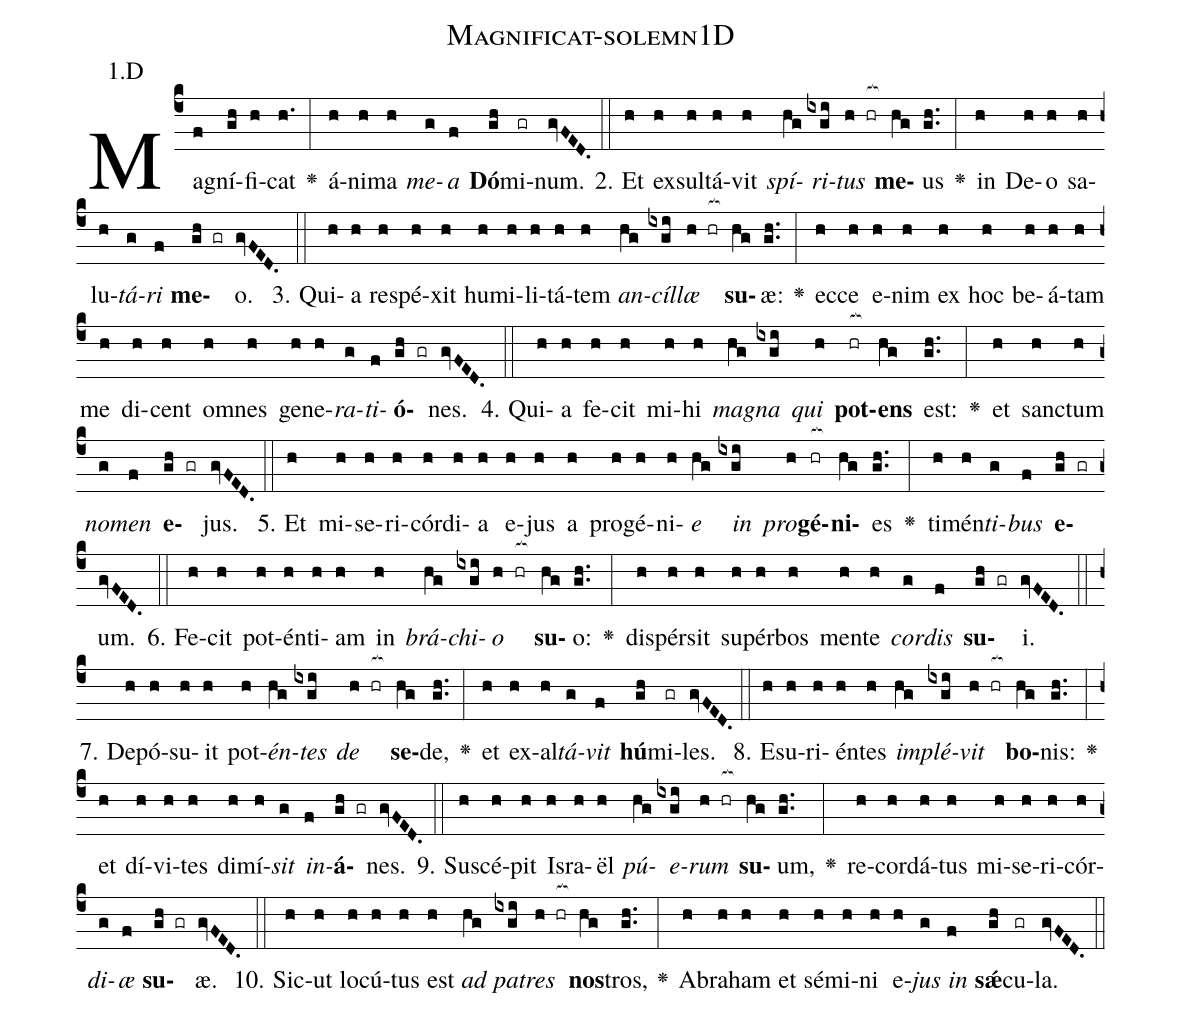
name: Magnificat-solemn1D;
annotation: 1.D;
%%
(c4)Ma(f)gní(gh)fi(h)cat(h.) <v>\greheightstar</v>(:) á(h)ni(h)ma(h) <i>me</i>(g)<i>a</i>(f) <b>Dó</b>(gh)mi(gr)num.(gvFED.) (::)
2. Et(h) ex(h)sul(h)tá(h)vit(h) <i>spí</i>(hg)<i>ri</i>(ixgi)<i>tus</i>(h hr[ocb:1{]) <b>me</b>(hg[ocb:0}])us(gh..) <v>\greheightstar</v>(:) in(h) De(h)o(h) sa(h)lu(h)<i>tá</i>(g)<i>ri</i>(f) <b>me</b>(gh gr)o.(gvFED.) (::)
3. Qui(h)a(h) re(h)spé(h)xit(h) hu(h)mi(h)li(h)tá(h)tem(h) <i>an</i>(hg)<i>cíl</i>(ixgi)<i>læ</i>(h hr[ocb:1{]) <b>su</b>(hg[ocb:0}])æ:(gh..) <v>\greheightstar</v>(:) ec(h)ce(h) e(h)nim(h) ex(h) hoc(h) be(h)á(h)tam(h) me(h) di(h)cent(h) om(h)nes(h) ge(h)ne(h)<i>ra</i>(g)<i>ti</i>(f)<b>ó</b>(gh gr)nes.(gvFED.) (::)
4. Qui(h)a(h) fe(h)cit(h) mi(h)hi(h) <i>ma</i>(hg)<i>gna</i>(ixgi) <i>qui</i>(h) <b>pot</b>(hr[ocb:1{])<b>ens</b>(hg[ocb:0}]) est:(gh..) <v>\greheightstar</v>(:) et(h) sanc(h)tum(h) <i>no</i>(g)<i>men</i>(f) <b>e</b>(gh gr)jus.(gvFED.) (::)
5. Et(h) mi(h)se(h)ri(h)cór(h)di(h)a(h) e(h)jus(h) a(h) pro(h)gé(h)ni(h)<i>e</i>(hg) <i>in</i>(ixgi) <i>pro</i>(h)<b>gé</b>(hr[ocb:1{])<b>ni</b>(hg[ocb:0}])es(gh..) <v>\greheightstar</v>(:) ti(h)mén(h)<i>ti</i>(g)<i>bus</i>(f) <b>e</b>(gh gr)um.(gvFED.) (::)
6. Fe(h)cit(h) pot(h)én(h)ti(h)am(h) in(h) <i>brá</i>(hg)<i>chi</i>(ixgi)<i>o</i>(h hr[ocb:1{]) <b>su</b>(hg[ocb:0}])o:(gh..) <v>\greheightstar</v>(:) di(h)spér(h)sit(h) su(h)pér(h)bos(h) men(h)te(h) <i>cor</i>(g)<i>dis</i>(f) <b>su</b>(gh gr)i.(gvFED.) (::)
7. De(h)pó(h)su(h)it(h) pot(h)<i>én</i>(hg)<i>tes</i>(ixgi) <i>de</i>(h hr[ocb:1{]) <b>se</b>(hg[ocb:0}])de,(gh..) <v>\greheightstar</v>(:) et(h) ex(h)al(h)<i>tá</i>(g)<i>vit</i>(f) <b>hú</b>(gh)mi(gr)les.(gvFED.) (::)
8. E(h)su(h)ri(h)én(h)tes(h) <i>im</i>(hg)<i>plé</i>(ixgi)<i>vit</i>(h hr[ocb:1{]) <b>bo</b>(hg[ocb:0}])nis:(gh..) <v>\greheightstar</v>(:) et(h) dí(h)vi(h)tes(h) di(h)mí(h)<i>sit</i>(g) <i>in</i>(f)<b>á</b>(gh gr)nes.(gvFED.) (::)
9. Su(h)scé(h)pit(h) Is(h)ra(h)ël(h) <i>pú</i>(hg)<i>e</i>(ixgi)<i>rum</i>(h hr[ocb:1{]) <b>su</b>(hg[ocb:0}])um,(gh..) <v>\greheightstar</v>(:) re(h)cor(h)dá(h)tus(h) mi(h)se(h)ri(h)cór(h)<i>di</i>(g)<i>æ</i>(f) <b>su</b>(gh gr)æ.(gvFED.) (::)
10. Sic(h)ut(h) lo(h)cú(h)tus(h) est(h) <i>ad</i>(hg) <i>pa</i>(ixgi)<i>tres</i>(h hr[ocb:1{]) <b>nos</b>(hg[ocb:0}])tros,(gh..) <v>\greheightstar</v>(:) A(h)bra(h)ham(h) et(h) sé(h)mi(h)ni(h) e(h)<i>jus</i>(g) <i>in</i>(f) <b>sǽ</b>(gh)cu(gr)la.(gvFED.) (::)
